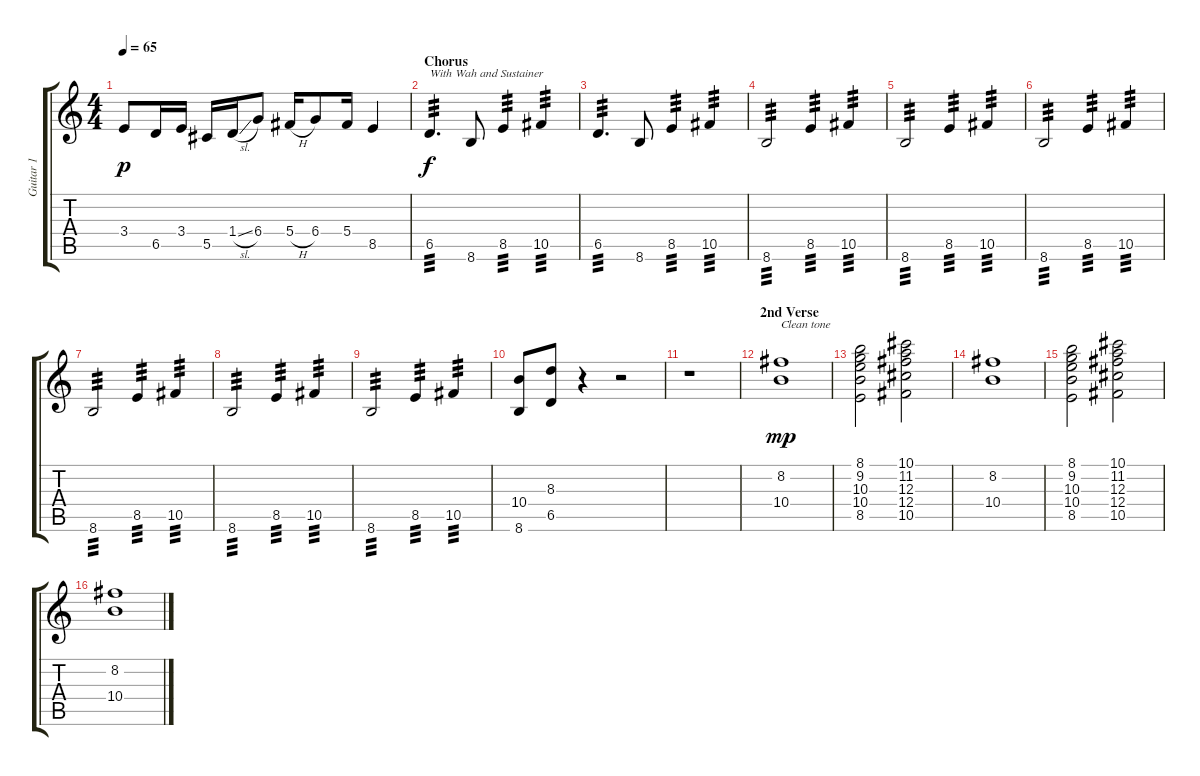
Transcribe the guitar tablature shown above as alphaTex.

\track ("Guitar 1" "Guitar 1") {instrument electricguitarclean}
\staff {score tabs}
\tuning (Eb4 Bb3 Gb3 Db3 Ab2 Eb2) {hide}
\ts (4 4)
\tempo 65
\clef g2
\ks c
3.4.8{dy p} 6.5.16 3.4.16 5.5.16 1.4{sl}.16 6.4.8 5.4{h}.16 6.4.8 5.4.16 8.5.4 |
\section ("" "Chorus")
6.5.4{d txt "With Wah and Sustainer" tp 3 dy f instrument distortionguitar} 8.6.8 8.5.4{tp 3} 10.5.4{tp 3} |
6.5.4{d tp 3} 8.6.8 8.5.4{tp 3} 10.5.4{tp 3} |
8.6.2{tp 3} 8.5.4{tp 3} 10.5.4{tp 3} |
8.6.2{tp 3} 8.5.4{tp 3} 10.5.4{tp 3} |
8.6.2{tp 3} 8.5.4{tp 3} 10.5.4{tp 3} |
8.6.2{tp 3} 8.5.4{tp 3} 10.5.4{tp 3} |
8.6.2{tp 3} 8.5.4{tp 3} 10.5.4{tp 3} |
8.6.2{tp 3} 8.5.4{tp 3} 10.5.4{tp 3} |
(10.4 8.6).8 (8.3 6.5).8 r.4 r.2 |
r.1 |
\section ("" "2nd Verse")
(8.2 10.4).1{txt "Clean tone" dy mp instrument electricguitarclean} |
(8.1 9.2 10.3 10.4 8.5).2 (10.1 11.2 12.3 12.4 10.5).2 |
(8.2 10.4).1 |
(8.1 9.2 10.3 10.4 8.5).2 (10.1 11.2 12.3 12.4 10.5).2 |
(8.2 10.4).1
